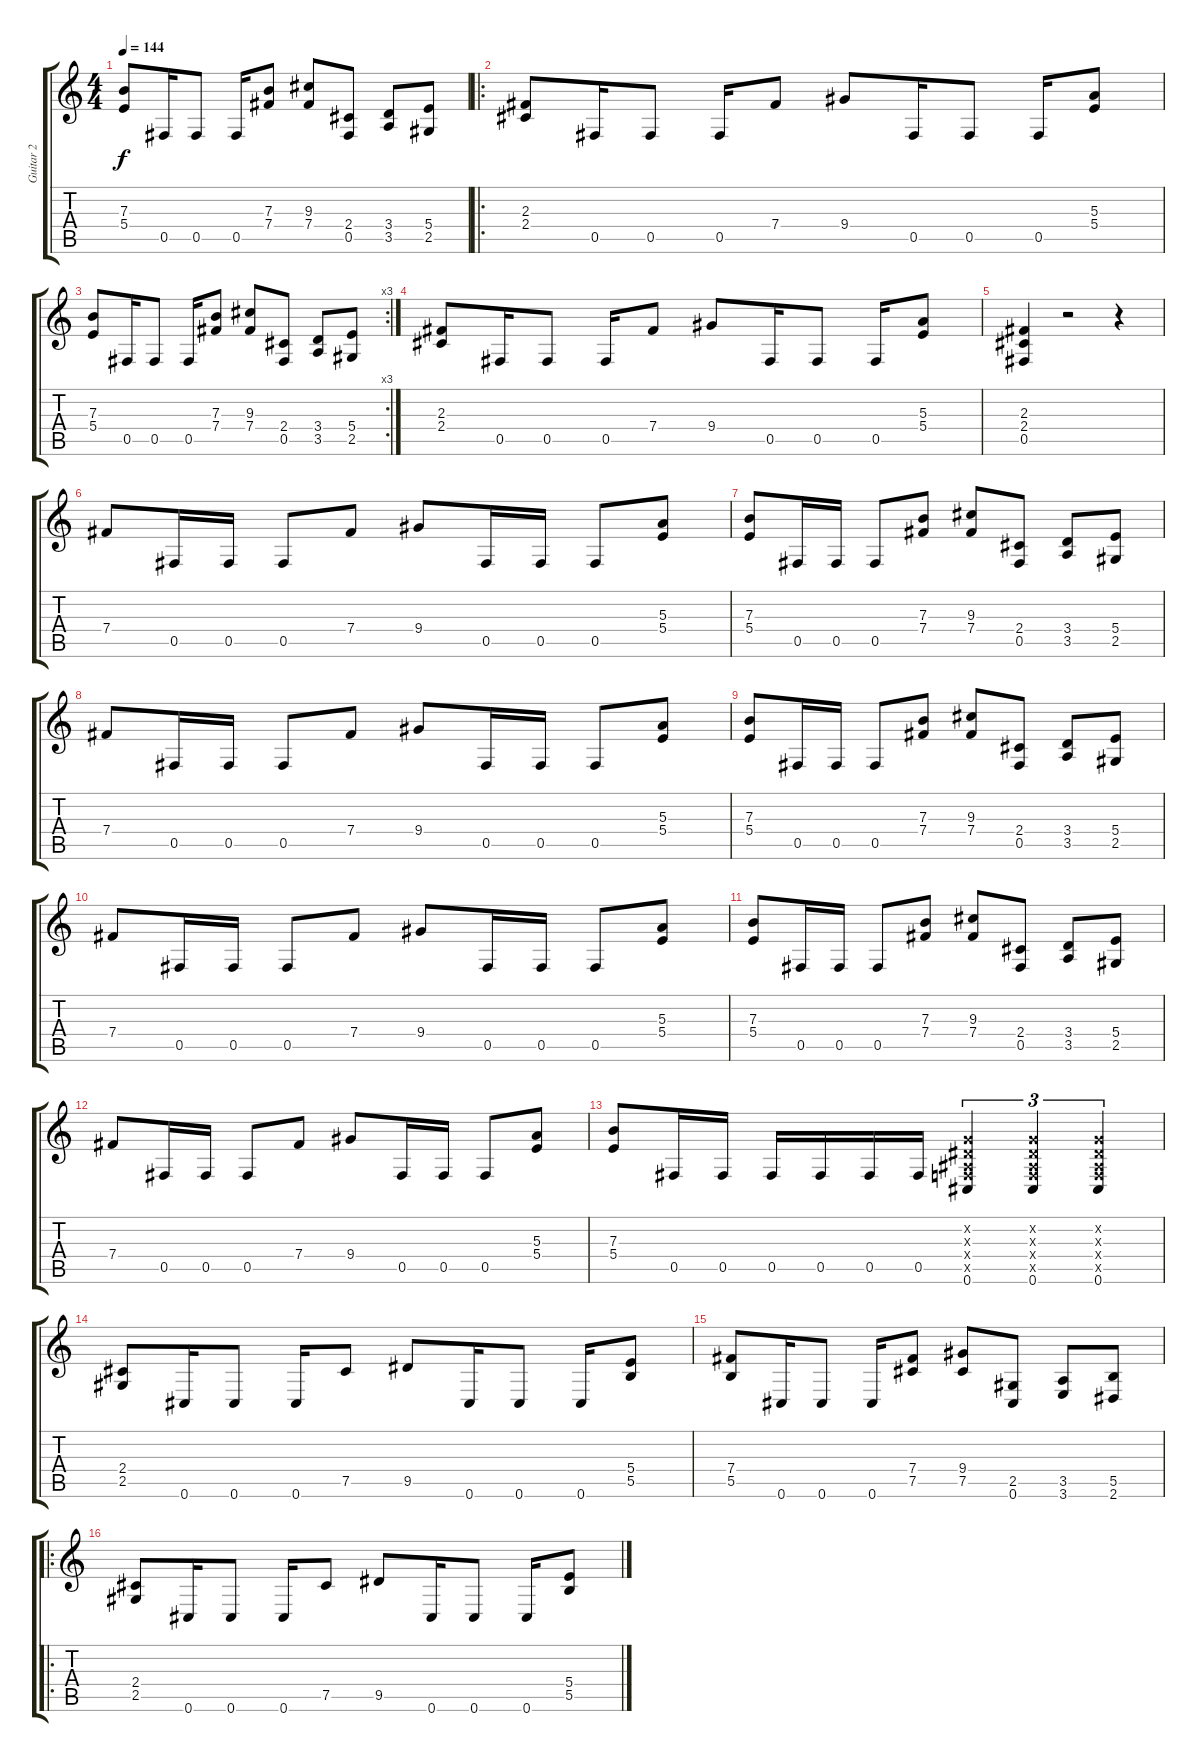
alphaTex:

\track ("Guitar 2" "Guitar 2") {instrument overdrivenguitar}
\staff {score tabs}
\tuning (Db4 Ab3 E3 B2 Gb2 Db2) {hide}
\ts (4 4)
\tempo 144
\clef g2
\ks c
(7.3 5.4).8{dy f} 0.5.16 0.5.8 0.5.16 (7.3 7.4).8 (9.3 7.4).8 (2.4 0.5).8 (3.4 3.5).8 (5.4 2.5).8 |
\ro
(2.3 2.4).8 0.5.16 0.5.8 0.5.16 7.4.8 9.4.8 0.5.16 0.5.8 0.5.16 (5.3 5.4).8 |
\rc 3
(7.3 5.4).8 0.5.16 0.5.8 0.5.16 (7.3 7.4).8 (9.3 7.4).8 (2.4 0.5).8 (3.4 3.5).8 (5.4 2.5).8 |
(2.3 2.4).8 0.5.16 0.5.8 0.5.16 7.4.8 9.4.8 0.5.16 0.5.8 0.5.16 (5.3 5.4).8 |
(2.3 2.4 0.5).4 r.2 r.4 |
7.4.8 0.5.16 0.5.16 0.5.8 7.4.8 9.4.8 0.5.16 0.5.16 0.5.8 (5.3 5.4).8 |
(7.3 5.4).8 0.5.16 0.5.16 0.5.8 (7.3 7.4).8 (9.3 7.4).8 (2.4 0.5).8 (3.4 3.5).8 (5.4 2.5).8 |
7.4.8 0.5.16 0.5.16 0.5.8 7.4.8 9.4.8 0.5.16 0.5.16 0.5.8 (5.3 5.4).8 |
(7.3 5.4).8 0.5.16 0.5.16 0.5.8 (7.3 7.4).8 (9.3 7.4).8 (2.4 0.5).8 (3.4 3.5).8 (5.4 2.5).8 |
7.4.8 0.5.16 0.5.16 0.5.8 7.4.8 9.4.8 0.5.16 0.5.16 0.5.8 (5.3 5.4).8 |
(7.3 5.4).8 0.5.16 0.5.16 0.5.8 (7.3 7.4).8 (9.3 7.4).8 (2.4 0.5).8 (3.4 3.5).8 (5.4 2.5).8 |
7.4.8 0.5.16 0.5.16 0.5.8 7.4.8 9.4.8 0.5.16 0.5.16 0.5.8 (5.3 5.4).8 |
(7.3 5.4).8 0.5.16 0.5.16 0.5.16 0.5.16 0.5.16 0.5.16 (-1.2{x} -1.3{x} -1.4{x} -1.5{x} 0.6).4{tu (3 2)} (-1.2{x} -1.3{x} -1.4{x} -1.5{x} 0.6).4{tu (3 2)} (-1.2{x} -1.3{x} -1.4{x} -1.5{x} 0.6).4{tu (3 2)} |
(2.4 2.5).8 0.6.16 0.6.8 0.6.16 7.5.8 9.5.8 0.6.16 0.6.8 0.6.16 (5.4 5.5).8 |
(7.4 5.5).8 0.6.16 0.6.8 0.6.16 (7.4 7.5).8 (9.4 7.5).8 (2.5 0.6).8 (3.5 3.6).8 (5.5 2.6).8 |
\ro
(2.4 2.5).8 0.6.16 0.6.8 0.6.16 7.5.8 9.5.8 0.6.16 0.6.8 0.6.16 (5.4 5.5).8
